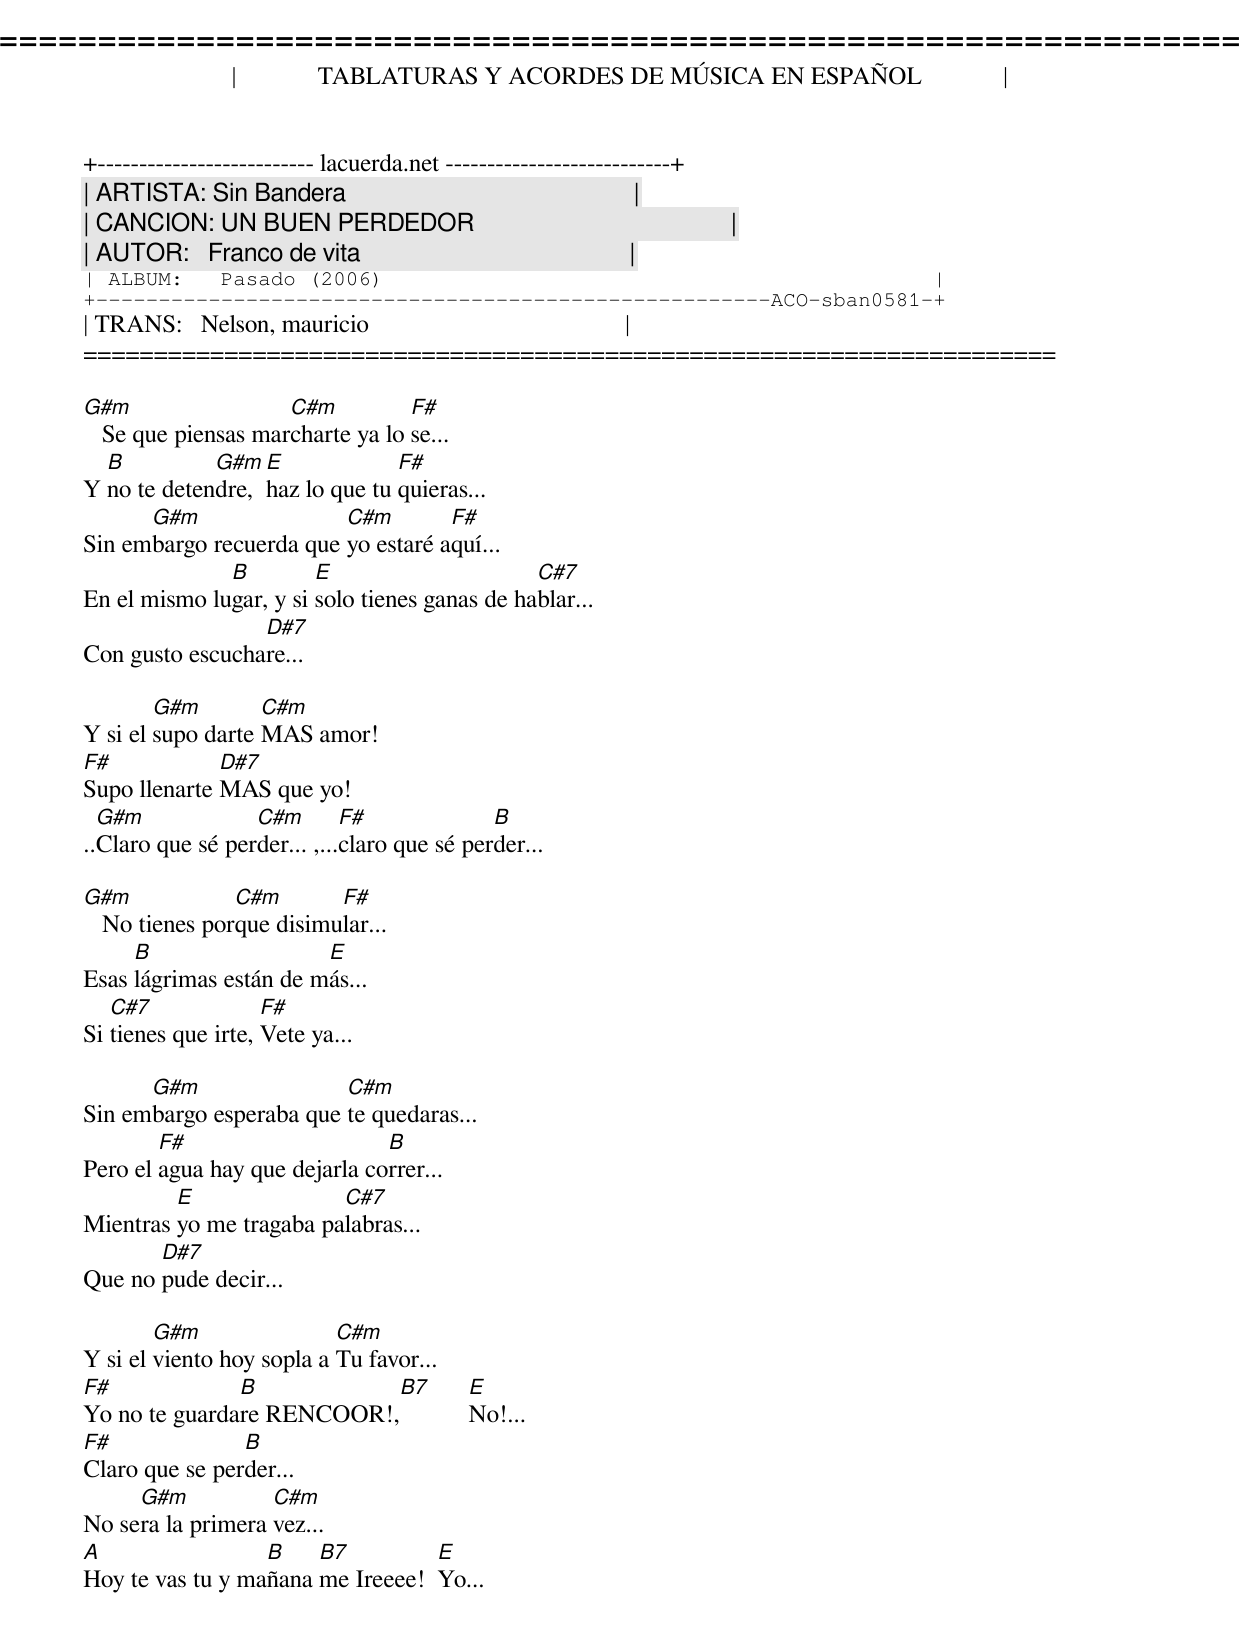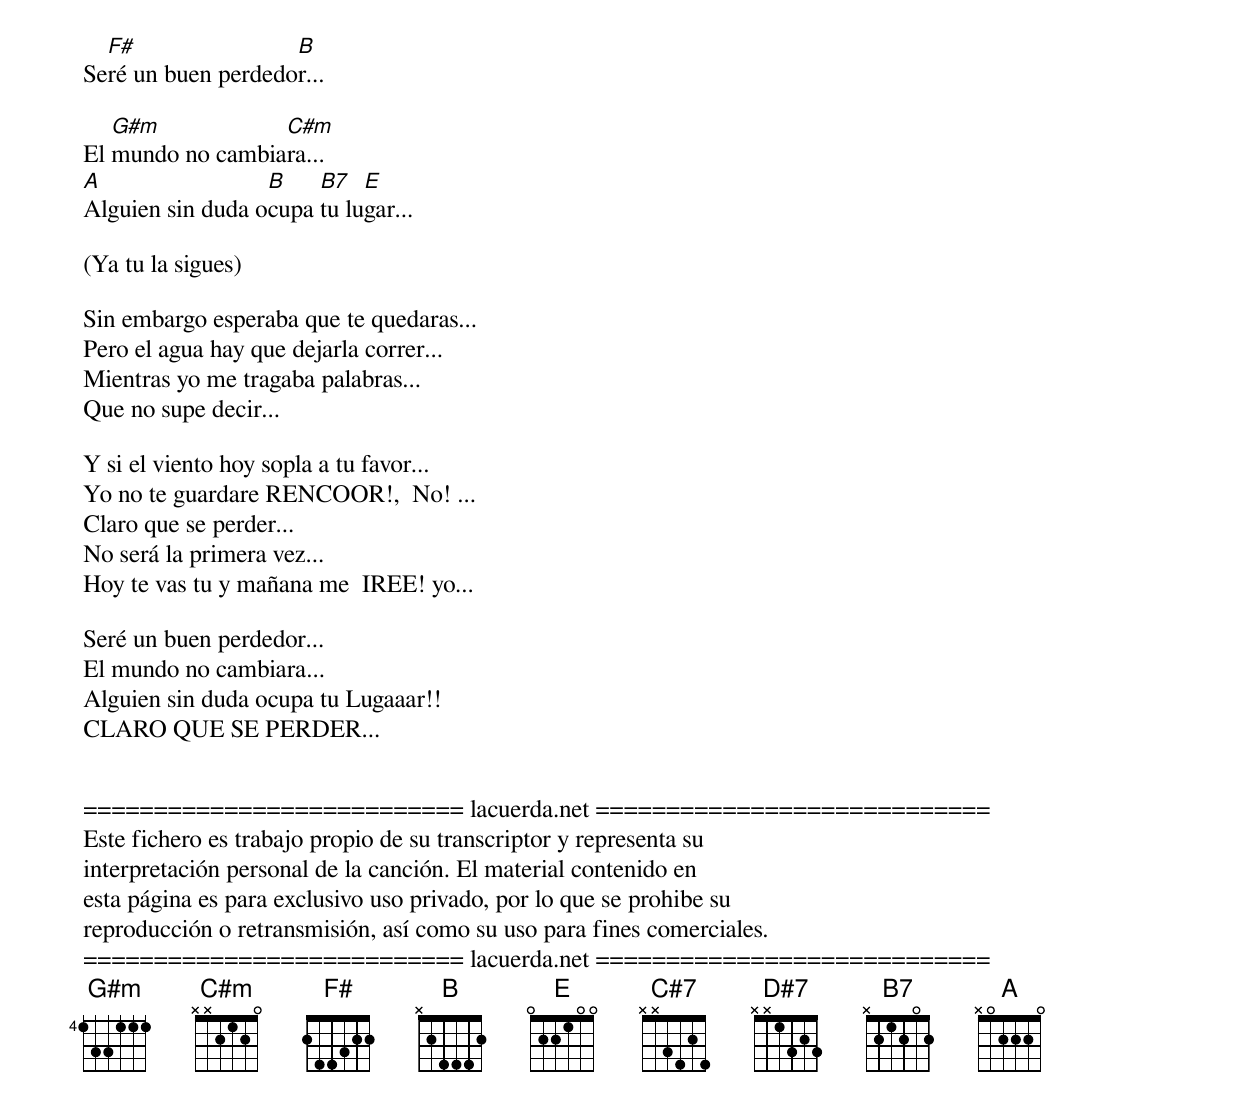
=====================================================================
|             TABLATURAS Y ACORDES DE MÚSICA EN ESPAÑOL             |
+-------------------------- lacuerda.net ---------------------------+
| ARTISTA: Sin Bandera                                              |
| CANCION: UN BUEN PERDEDOR                                         |
| AUTOR:   Franco de vita                                           |
| ALBUM:   Pasado (2006)                                            |
+------------------------------------------------------ACO-sban0581-+
| TRANS:   Nelson, mauricio                                         |
=====================================================================

G#m                  C#m          F#
   Se que piensas marcharte ya lo se...
  B          G#m   E             F#
Y no te detendre,  haz lo que tu quieras...
      G#m                C#m        F#
Sin embargo recuerda que yo estaré aquí...
              B         E                      C#7
En el mismo lugar, y si solo tienes ganas de hablar...
                 D#7
Con gusto escuchare...

        G#m        C#m
Y si el supo darte MAS amor!
F#            D#7
Supo llenarte MAS que yo!
  G#m             C#m        F#              B
..Claro que sé perder... ,...claro que sé perder...

G#m             C#m       F#
   No tienes porque disimular...
     B                  E
Esas lágrimas están de más...
   C#7              F#
Si tienes que irte, Vete ya...

      G#m                C#m
Sin embargo esperaba que te quedaras...
        F#                     B
Pero el agua hay que dejarla correr...
         E               C#7
Mientras yo me tragaba palabras...
       D#7
Que no pude decir...

        G#m                C#m
Y si el viento hoy sopla a Tu favor...
F#             B           B7    E
Yo no te guardare RENCOOR!,      No!...
F#              B
Claro que se perder...
     G#m           C#m
No sera la primera vez...
A                 B    B7          E
Hoy te vas tu y mañana me Ireeee!  Yo...

  F#                B
Seré un buen perdedor...

   G#m            C#m
El mundo no cambiara...
A                 B    B7   E
Alguien sin duda ocupa tu lugar...

(Ya tu la sigues)

Sin embargo esperaba que te quedaras...
Pero el agua hay que dejarla correr...
Mientras yo me tragaba palabras...
Que no supe decir...

Y si el viento hoy sopla a tu favor...
Yo no te guardare RENCOOR!,  No! ...
Claro que se perder...
No será la primera vez...
Hoy te vas tu y mañana me  IREE! yo...

Seré un buen perdedor...
El mundo no cambiara...
Alguien sin duda ocupa tu Lugaaar!!
CLARO QUE SE PERDER...


=========================== lacuerda.net ============================
Este fichero es trabajo propio de su transcriptor y representa su
interpretación personal de la canción. El material contenido en
esta página es para exclusivo uso privado, por lo que se prohibe su
reproducción o retransmisión, así como su uso para fines comerciales.
=========================== lacuerda.net ============================
